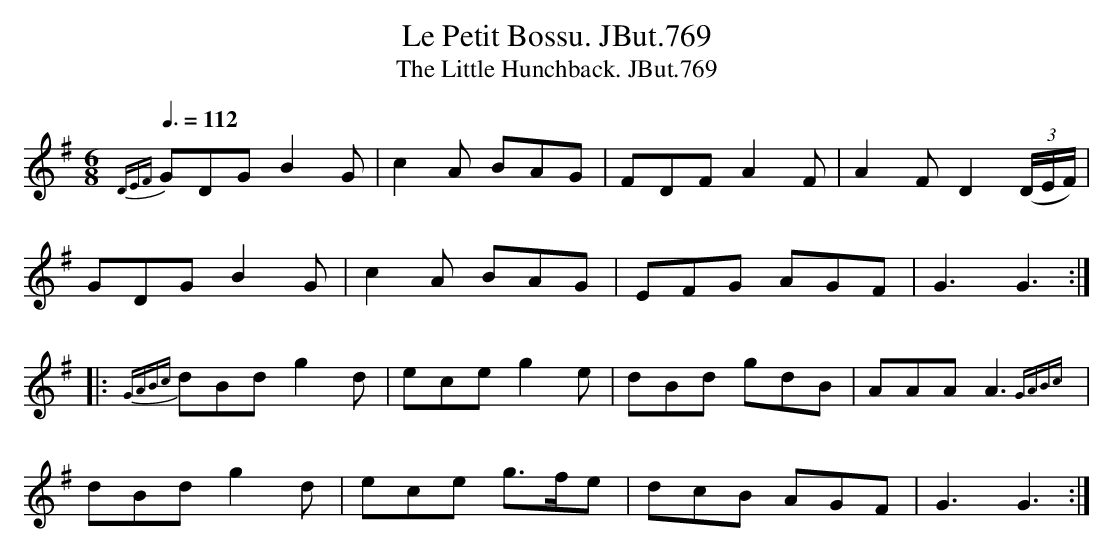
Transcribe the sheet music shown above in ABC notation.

X:1
T:Petit Bossu. JBut.769, Le
T:Little Hunchback. JBut.769, The
M:6/8
L:1/8
Q:3/8=112
K:G
{DEF}GDG B2G|c2A BAG|FDF A2F|A2F D2(3(D/E/F/)|
GDG B2G|c2A BAG |EFG AGF|G3 G3:|
|:{GABc}dBd g2d|ece g2 e|dBd gdB|AAA A3{GABc}|
dBd g2d|ece g>fe|dcB AGF|G3  G3:|
